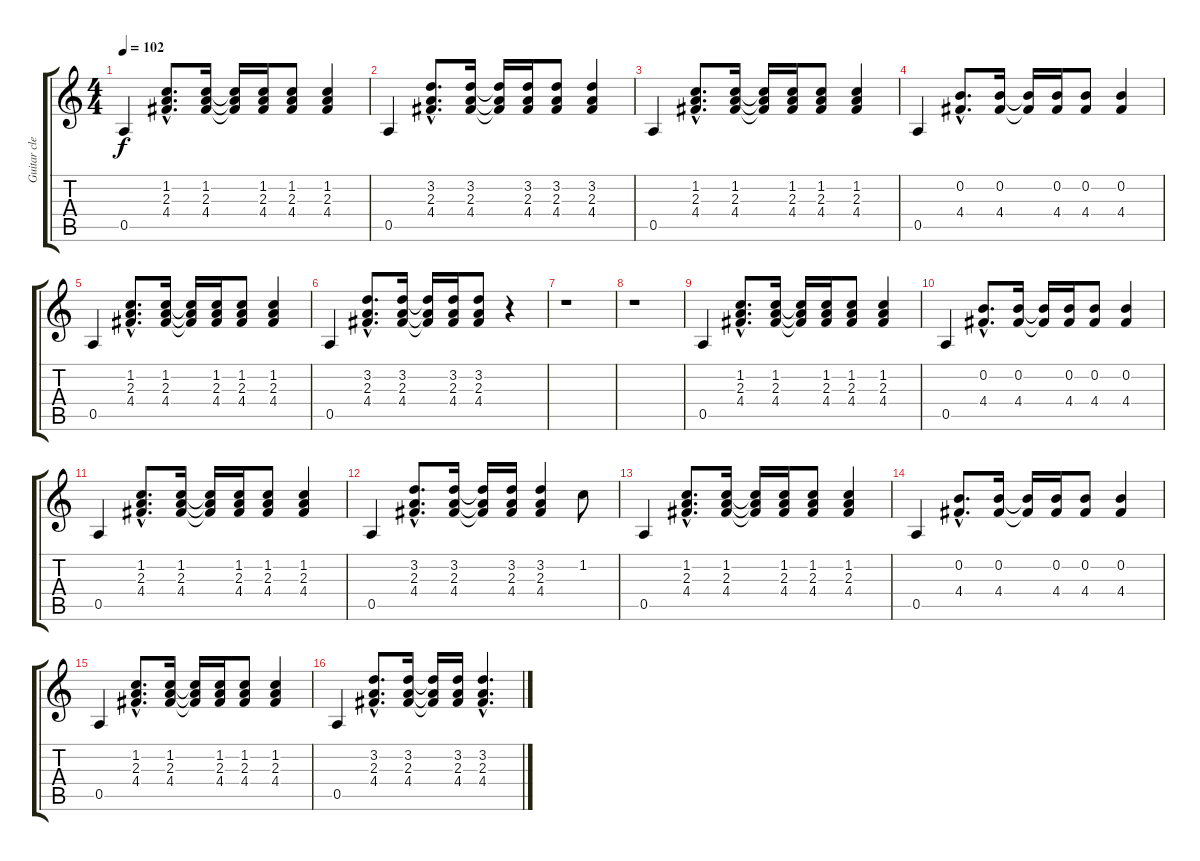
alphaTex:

\track ("Guitar clean " "Guitar cle") {instrument electricguitarclean}
\staff {score tabs}
\tuning (E4 B3 G3 D3 A2 E2) {hide}
\ts (4 4)
\tempo 102
\clef g2
\ks c
0.5.4{dy f} (1.2{hac} 2.3{hac} 4.4{hac}).8{d} (1.2 2.3 4.4).16 (1.2{t} 2.3{t} 4.4{t}).16 (1.2 2.3 4.4).16 (1.2 2.3 4.4).8 (1.2 2.3 4.4).4 |
0.5.4 (3.2{hac} 2.3{hac} 4.4{hac}).8{d} (3.2 2.3 4.4).16 (3.2{t} 2.3{t} 4.4{t}).16 (3.2 2.3 4.4).16 (3.2 2.3 4.4).8 (3.2 2.3 4.4).4 |
0.5.4 (1.2{hac} 2.3{hac} 4.4{hac}).8{d} (1.2 2.3 4.4).16 (1.2{t} 2.3{t} 4.4{t}).16 (1.2 2.3 4.4).16 (1.2 2.3 4.4).8 (1.2 2.3 4.4).4 |
0.5.4 (0.2{hac} 4.4{hac}).8{d} (0.2 4.4).16 (0.2{t} 4.4{t}).16 (0.2 4.4).16 (0.2 4.4).8 (0.2 4.4).4 |
0.5.4 (1.2{hac} 2.3{hac} 4.4{hac}).8{d} (1.2 2.3 4.4).16 (1.2{t} 2.3{t} 4.4{t}).16 (1.2 2.3 4.4).16 (1.2 2.3 4.4).8 (1.2 2.3 4.4).4 |
0.5.4 (3.2{hac} 2.3{hac} 4.4{hac}).8{d} (3.2 2.3 4.4).16 (3.2{t} 2.3{t} 4.4{t}).16 (3.2 2.3 4.4).16 (3.2 2.3 4.4).8 r.4 |
r.1 |
r.1 |
0.5.4 (1.2{hac} 2.3{hac} 4.4{hac}).8{d} (1.2 2.3 4.4).16 (1.2{t} 2.3{t} 4.4{t}).16 (1.2 2.3 4.4).16 (1.2 2.3 4.4).8 (1.2 2.3 4.4).4 |
0.5.4 (0.2{hac} 4.4{hac}).8{d} (0.2 4.4).16 (0.2{t} 4.4{t}).16 (0.2 4.4).16 (0.2 4.4).8 (0.2 4.4).4 |
0.5.4 (1.2{hac} 2.3{hac} 4.4{hac}).8{d} (1.2 2.3 4.4).16 (1.2{t} 2.3{t} 4.4{t}).16 (1.2 2.3 4.4).16 (1.2 2.3 4.4).8 (1.2 2.3 4.4).4 |
0.5.4 (3.2{hac} 2.3{hac} 4.4{hac}).8{d} (3.2 2.3 4.4).16 (3.2{t} 2.3{t} 4.4{t}).16 (3.2 2.3 4.4).16 (3.2 2.3 4.4).4 1.2.8 |
0.5.4 (1.2{hac} 2.3{hac} 4.4{hac}).8{d} (1.2 2.3 4.4).16 (1.2{t} 2.3{t} 4.4{t}).16 (1.2 2.3 4.4).16 (1.2 2.3 4.4).8 (1.2 2.3 4.4).4 |
0.5.4 (0.2{hac} 4.4{hac}).8{d} (0.2 4.4).16 (0.2{t} 4.4{t}).16 (0.2 4.4).16 (0.2 4.4).8 (0.2 4.4).4 |
0.5.4 (1.2{hac} 2.3{hac} 4.4{hac}).8{d} (1.2 2.3 4.4).16 (1.2{t} 2.3{t} 4.4{t}).16 (1.2 2.3 4.4).16 (1.2 2.3 4.4).8 (1.2 2.3 4.4).4 |
0.5.4 (3.2{hac} 2.3{hac} 4.4{hac}).8{d} (3.2 2.3 4.4).16 (3.2{t} 2.3{t} 4.4{t}).16 (3.2 2.3 4.4).16 (3.2{hac} 2.3{hac} 4.4{hac}).4{d}
